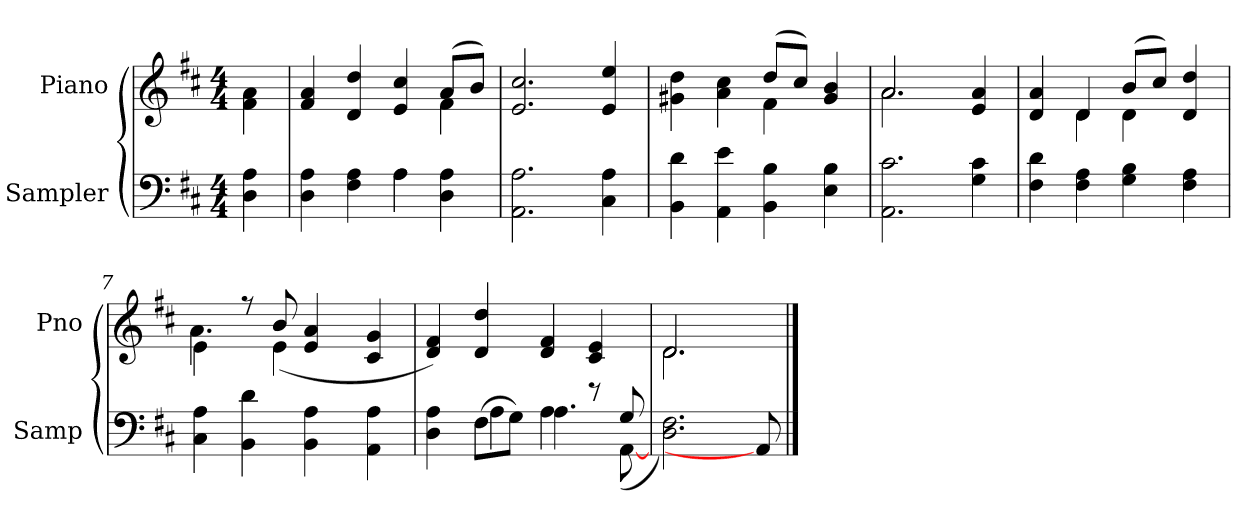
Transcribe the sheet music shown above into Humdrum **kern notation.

**kern	**kern
*part2	*part1
*staff2	*staff1
*I"Sampler	*I"Piano
*I'Samp	*I'Pno
*clefF4	*clefG2
*k[f#c#]	*k[f#c#]
*D:	*D:
*M4/4	*M4/4
=1	=1
4D 4A	4f#\ 4a\
=2	=2
*^	*^
4D 4A	2ryy	4f# 4a	2.ryy
4F# 4A	.	4d 4dd	.
4A\	4A	4e 4cc#	.
4D 4A	4ryy	(8a/L	4f#
.	.	8b/J)	.
*v	*v	*	*
*	*v	*v
=3	=3
2.AA 2.A	2.e 2.cc#
4C# 4A	4e 4ee
=4	=4
*	*^
4BB 4d	4g#X 4dd	2ryy
4AA 4e	4a 4cc#	.
4BB 4B	(8dd/L	4f#
.	8cc#/J)	.
4E 4B	4g# 4b	4ryy
=5	=5	=5
2.AA 2.c#	2.a/	2.a
4G\ 4c#\	4e 4a	4ryy
=6	=6	=6
4F#\ 4d\	4d 4a	4ryy
4F#\ 4A\	4d/	4d
4G\ 4B\	(8b/L	4d
.	8cc#/J)	.
4F#\ 4A\	4d 4dd	4ryy
=7	=7	=7
4C#\ 4A\	4e\	4.a
4BB\ 4d\	8r	.
.	8b/	(4e
4BB\ 4A\	4e 4a	.
.	.	4.ryy
4AA\ 4A\	4c# 4g	.
*	*v	*v
=8	=8
*^	*
4D\ 4A\	4ryy	4d 4f#)
(8F#\L	4A	4d 4dd
8G\J)	.	.
4A\	4.A	4d 4f#
8r	.	4c# 4e
8G/	([8AA	.
*v	*v	*
=9	=9
*	*^
2.D 2.F#)	2.d/	2.d
8AA]	8ryy	8ryy
*	*v	*v
==	==
*-	*-
